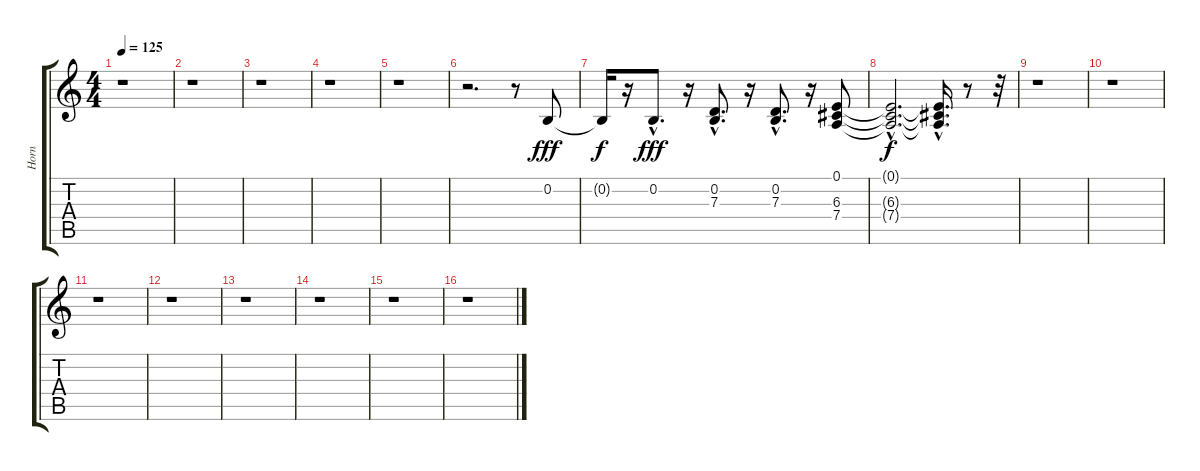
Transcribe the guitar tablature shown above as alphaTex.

\track ("Horn            " "Horn      ") {instrument blownbottle}
\staff {score tabs}
\tuning (E4 B3 G3 D3 A2 E2) {hide}
\ts (4 4)
\tempo 125
\clef g2
\ks c
r.1{dy f} |
r.1 |
r.1 |
r.1 |
r.1 |
r.2{d} r.8 0.2.8{dy fff volume 14} |
0.2{t}.16{dy f} r.16 0.2{hac}.8{d dy fff} r.16 (0.2{hac} 7.3{hac}).8{d volume 13} r.16 (0.2{hac} 7.3{hac}).8{d volume 12} r.16 (0.1 6.3 7.4).8{volume 13} |
(0.1{hac t} 6.3{hac t} 7.4{hac t}).2{d dy f} (0.1{hac t} 6.3{hac t} 7.4{hac t}).16{d} r.8 r.32 |
r.1 |
r.1 |
r.1 |
r.1 |
r.1 |
r.1 |
r.1 |
r.1
